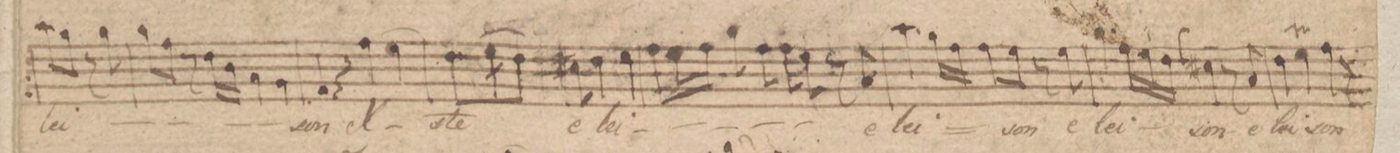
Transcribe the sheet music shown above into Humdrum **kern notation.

**kern	**text	**dynam
*I"Canto	*	*
*clefC1	*	*
*k[f#c#]	*	*
*met(c)	*	*
*M4/4	*	*
8ff#\L	-lei-	.
8ee\J	.	.
8r	.	.
8ee\	.	.
=39	=39	=39
8ee\L	.	.
8dd\J	.	.
8r	.	.
16b\LL	.	.
16g\JJ	.	.
4f#\	.	.
4e\	.	.
=40	=40	=40
4d/	-son	.
4r	.	.
(4dd\	X-	.
4cc#\)	.	.
=41	=41	=41
8.b\L	-ste	.
(16cc#\K	.	.
8b\J)	.	.
8a#X\	e-	.
4b\	-lei	.
4cc#\	.	.
=42	=42	=42
8dd\L	.	.
16cc#\L	.	.
16dd\JJ	.	.
8ee\	.	.
8dd\	.	.
8dd\	.	.
8cc#\	.	.
8r	.	.
8f#/	e-	.
=43	=43	=43
4.ff#\	-lei-	.
16ee\LL	.	.
16dd\JJ	.	.
8dd\L	-son	.
8cc#\J	.	.
8r	.	.
8cc#\	e-	.
=44	=44	=44
4.ee\	-lei-	.
*Xtuplet	*	*
24dd\LL	.	.
24cc#\	.	.
24b\JJ	.	.
8qqb/	.	.
4a#X\	-son	.
8r	.	.
8f#/	e-	.
=45	=45	=45
4b\	-lei-	.
4cc#t\	.	.
4dd\	-son	.
8r	.	.
*-	*-	*-
